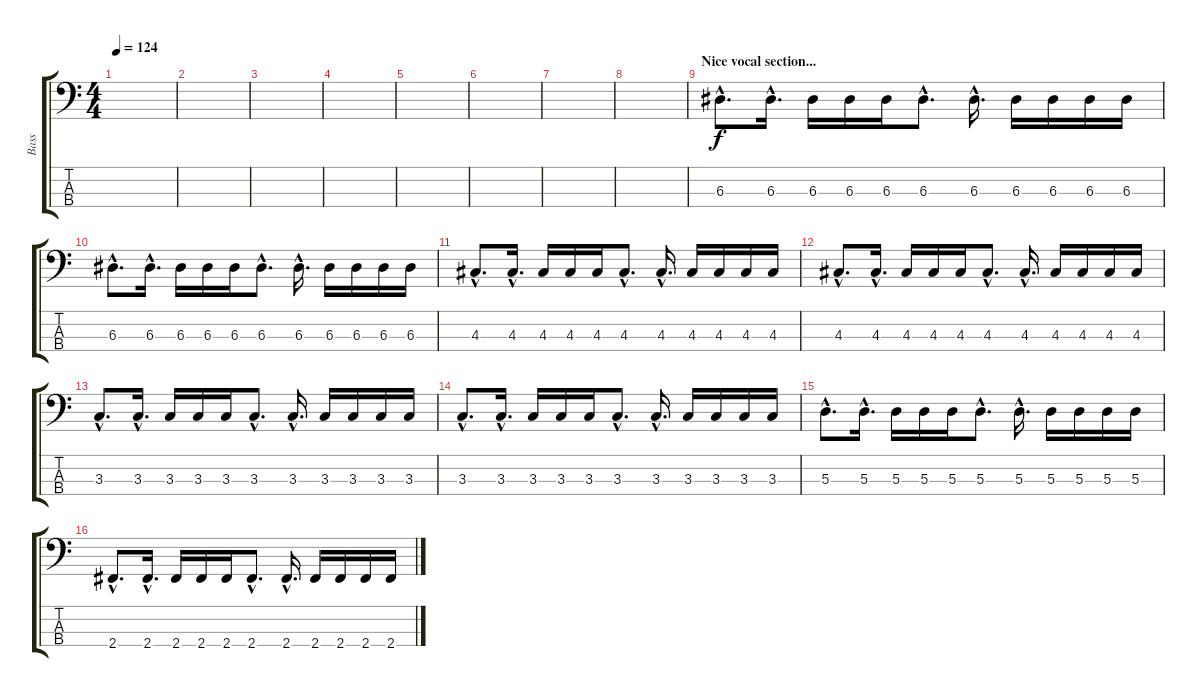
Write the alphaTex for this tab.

\track ("Bass" "Bass") {instrument electricbassfinger}
\staff {score tabs}
\tuning (G2 D2 A1 E1) {hide}
\ts (4 4)
\tempo 124
\clef f4
\ks c
|
|
|
|
|
|
|
|
\section ("" "Nice vocal section...")
6.3{hac}.8{d} 6.3{hac}.16{d} 6.3.16 6.3.16 6.3.16 6.3{hac}.8{d} 6.3{hac}.16{d} 6.3.16 6.3.16 6.3.16 6.3.16 |
6.3{hac}.8{d} 6.3{hac}.16{d} 6.3.16 6.3.16 6.3.16 6.3{hac}.8{d} 6.3{hac}.16{d} 6.3.16 6.3.16 6.3.16 6.3.16 |
4.3{hac}.8{d} 4.3{hac}.16{d} 4.3.16 4.3.16 4.3.16 4.3{hac}.8{d} 4.3{hac}.16{d} 4.3.16 4.3.16 4.3.16 4.3.16 |
4.3{hac}.8{d} 4.3{hac}.16{d} 4.3.16 4.3.16 4.3.16 4.3{hac}.8{d} 4.3{hac}.16{d} 4.3.16 4.3.16 4.3.16 4.3.16 |
3.3{hac}.8{d} 3.3{hac}.16{d} 3.3.16 3.3.16 3.3.16 3.3{hac}.8{d} 3.3{hac}.16{d} 3.3.16 3.3.16 3.3.16 3.3.16 |
3.3{hac}.8{d} 3.3{hac}.16{d} 3.3.16 3.3.16 3.3.16 3.3{hac}.8{d} 3.3{hac}.16{d} 3.3.16 3.3.16 3.3.16 3.3.16 |
5.3{hac}.8{d} 5.3{hac}.16{d} 5.3.16 5.3.16 5.3.16 5.3{hac}.8{d} 5.3{hac}.16{d} 5.3.16 5.3.16 5.3.16 5.3.16 |
2.4{hac}.8{d} 2.4{hac}.16{d} 2.4.16 2.4.16 2.4.16 2.4{hac}.8{d} 2.4{hac}.16{d} 2.4.16 2.4.16 2.4.16 2.4.16
